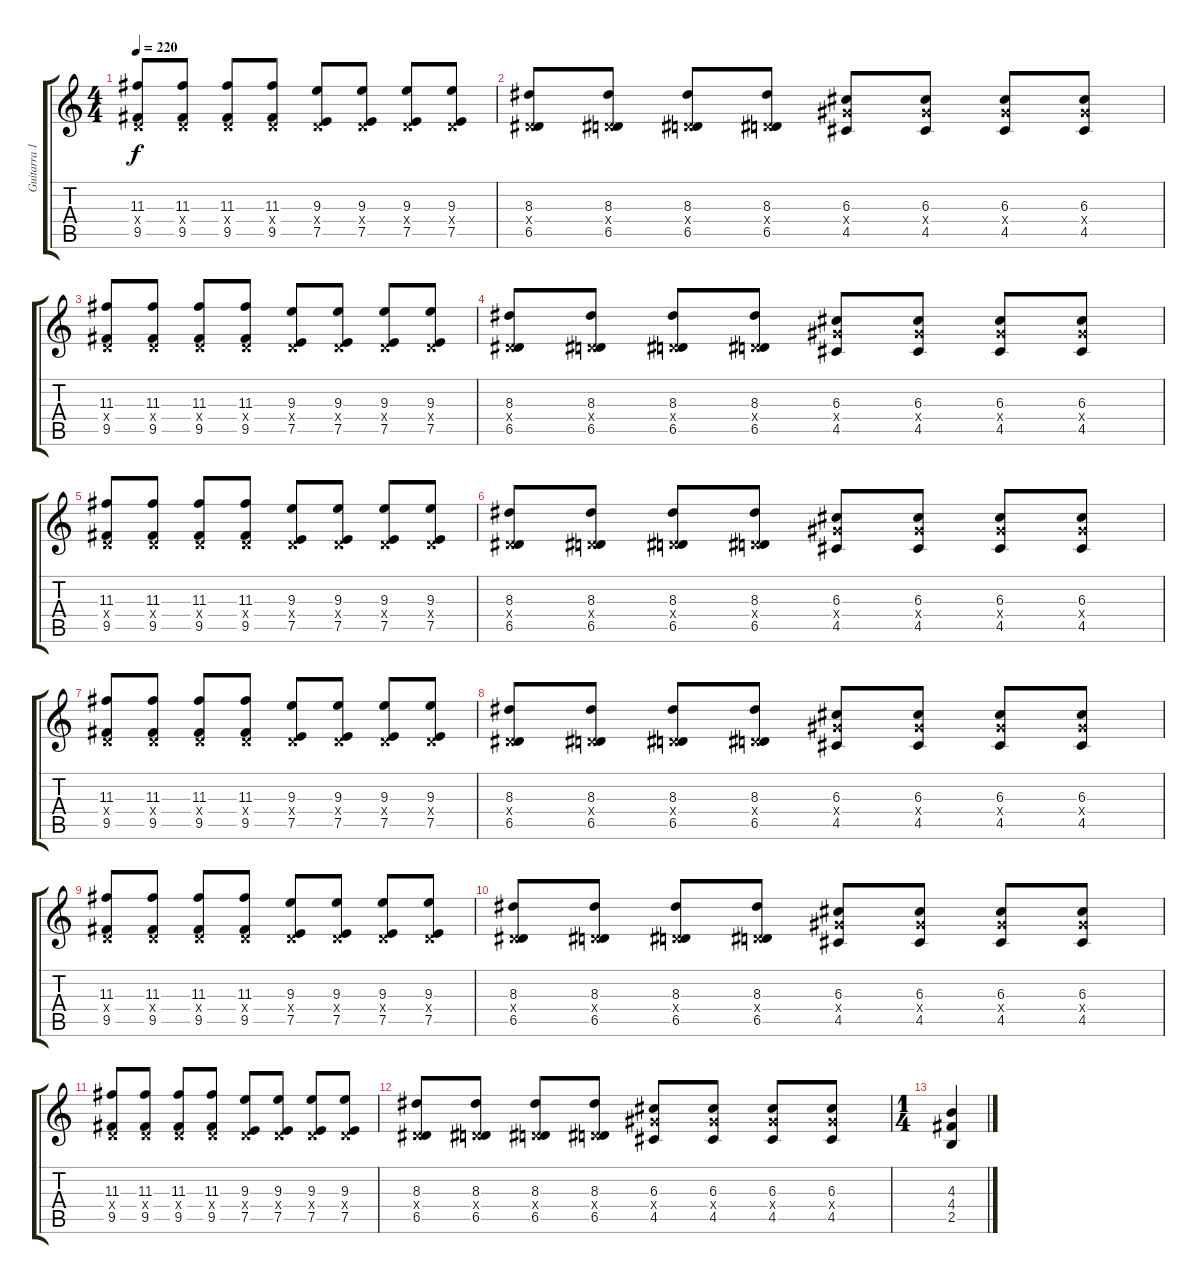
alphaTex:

\track ("Guitarra 1 - Mathias" "Guitarra 1") {instrument distortionguitar}
\staff {score tabs}
\tuning (E4 B3 G3 D3 A2 E2) {hide}
\ts (4 4)
\tempo 220
\clef g2
\ks c
(11.3 0.4{x} 9.5).8{dy f} (11.3 0.4{x} 9.5).8 (11.3 0.4{x} 9.5).8 (11.3 0.4{x} 9.5).8 (9.3 0.4{x} 7.5).8 (9.3 0.4{x} 7.5).8 (9.3 0.4{x} 7.5).8 (9.3 0.4{x} 7.5).8 |
(8.3 0.4{x} 6.5).8 (8.3 0.4{x} 6.5).8 (8.3 0.4{x} 6.5).8 (8.3 0.4{x} 6.5).8 (6.3 6.4{x} 4.5).8 (6.3 6.4{x} 4.5).8 (6.3 6.4{x} 4.5).8 (6.3 6.4{x} 4.5).8 |
(11.3 0.4{x} 9.5).8 (11.3 0.4{x} 9.5).8 (11.3 0.4{x} 9.5).8 (11.3 0.4{x} 9.5).8 (9.3 0.4{x} 7.5).8 (9.3 0.4{x} 7.5).8 (9.3 0.4{x} 7.5).8 (9.3 0.4{x} 7.5).8 |
(8.3 0.4{x} 6.5).8 (8.3 0.4{x} 6.5).8 (8.3 0.4{x} 6.5).8 (8.3 0.4{x} 6.5).8 (6.3 6.4{x} 4.5).8 (6.3 6.4{x} 4.5).8 (6.3 6.4{x} 4.5).8 (6.3 6.4{x} 4.5).8 |
(11.3 0.4{x} 9.5).8 (11.3 0.4{x} 9.5).8 (11.3 0.4{x} 9.5).8 (11.3 0.4{x} 9.5).8 (9.3 0.4{x} 7.5).8 (9.3 0.4{x} 7.5).8 (9.3 0.4{x} 7.5).8 (9.3 0.4{x} 7.5).8 |
(8.3 0.4{x} 6.5).8 (8.3 0.4{x} 6.5).8 (8.3 0.4{x} 6.5).8 (8.3 0.4{x} 6.5).8 (6.3 6.4{x} 4.5).8 (6.3 6.4{x} 4.5).8 (6.3 6.4{x} 4.5).8 (6.3 6.4{x} 4.5).8 |
(11.3 0.4{x} 9.5).8 (11.3 0.4{x} 9.5).8 (11.3 0.4{x} 9.5).8 (11.3 0.4{x} 9.5).8 (9.3 0.4{x} 7.5).8 (9.3 0.4{x} 7.5).8 (9.3 0.4{x} 7.5).8 (9.3 0.4{x} 7.5).8 |
(8.3 0.4{x} 6.5).8 (8.3 0.4{x} 6.5).8 (8.3 0.4{x} 6.5).8 (8.3 0.4{x} 6.5).8 (6.3 6.4{x} 4.5).8 (6.3 6.4{x} 4.5).8 (6.3 6.4{x} 4.5).8 (6.3 6.4{x} 4.5).8 |
(11.3 0.4{x} 9.5).8 (11.3 0.4{x} 9.5).8 (11.3 0.4{x} 9.5).8 (11.3 0.4{x} 9.5).8 (9.3 0.4{x} 7.5).8 (9.3 0.4{x} 7.5).8 (9.3 0.4{x} 7.5).8 (9.3 0.4{x} 7.5).8 |
(8.3 0.4{x} 6.5).8 (8.3 0.4{x} 6.5).8 (8.3 0.4{x} 6.5).8 (8.3 0.4{x} 6.5).8 (6.3 6.4{x} 4.5).8 (6.3 6.4{x} 4.5).8 (6.3 6.4{x} 4.5).8 (6.3 6.4{x} 4.5).8 |
(11.3 0.4{x} 9.5).8 (11.3 0.4{x} 9.5).8 (11.3 0.4{x} 9.5).8 (11.3 0.4{x} 9.5).8 (9.3 0.4{x} 7.5).8 (9.3 0.4{x} 7.5).8 (9.3 0.4{x} 7.5).8 (9.3 0.4{x} 7.5).8 |
(8.3 0.4{x} 6.5).8 (8.3 0.4{x} 6.5).8 (8.3 0.4{x} 6.5).8 (8.3 0.4{x} 6.5).8 (6.3 6.4{x} 4.5).8 (6.3 6.4{x} 4.5).8 (6.3 6.4{x} 4.5).8 (6.3 6.4{x} 4.5).8 |
\ts (1 4)
(4.3 4.4 2.5).4
